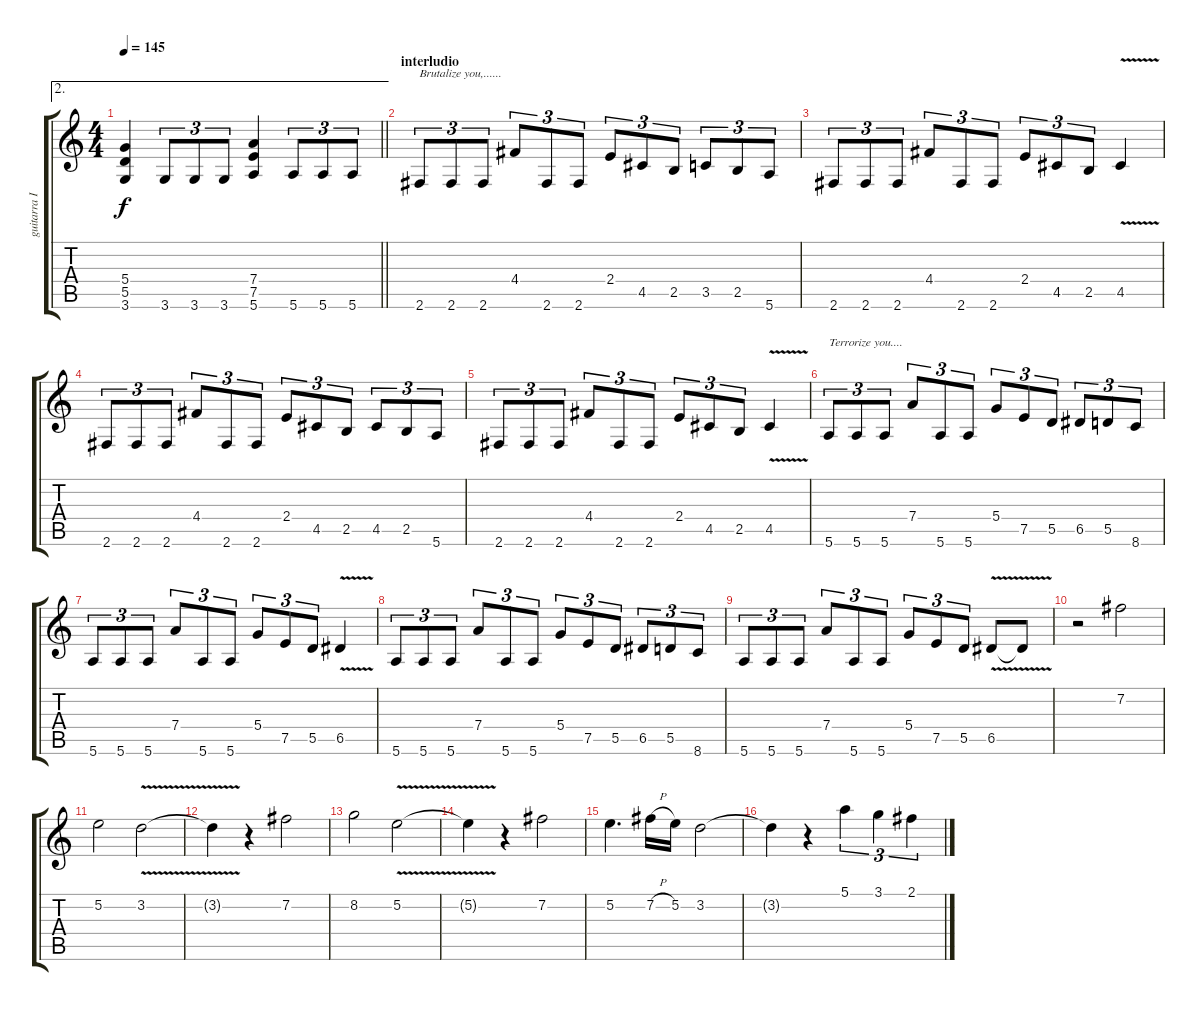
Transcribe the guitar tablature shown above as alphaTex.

\track ("guitarra I" "guitarra I") {instrument distortionguitar}
\staff {score tabs}
\tuning (E4 B3 G3 D3 A2 E2) {hide}
\ae 2
\ts (4 4)
\tempo 145
\clef g2
\barLineRight lightlight
\ks c
(5.4 5.5 3.6).4{dy f} 3.6.8{tu (3 2)} 3.6.8{tu (3 2)} 3.6.8{tu (3 2)} (7.4 7.5 5.6).4 5.6.8{tu (3 2)} 5.6.8{tu (3 2)} 5.6.8{tu (3 2)} |
\section ("" "interludio")
2.6.8{tu (3 2) txt "Brutalize you,......"} 2.6.8{tu (3 2)} 2.6.8{tu (3 2)} 4.4.8{tu (3 2)} 2.6.8{tu (3 2)} 2.6.8{tu (3 2)} 2.4.8{tu (3 2)} 4.5.8{tu (3 2)} 2.5.8{tu (3 2)} 3.5.8{tu (3 2)} 2.5.8{tu (3 2)} 5.6.8{tu (3 2)} |
2.6.8{tu (3 2)} 2.6.8{tu (3 2)} 2.6.8{tu (3 2)} 4.4.8{tu (3 2)} 2.6.8{tu (3 2)} 2.6.8{tu (3 2)} 2.4.8{tu (3 2)} 4.5.8{tu (3 2)} 2.5.8{tu (3 2)} 4.5{v}.4 |
2.6.8{tu (3 2)} 2.6.8{tu (3 2)} 2.6.8{tu (3 2)} 4.4.8{tu (3 2)} 2.6.8{tu (3 2)} 2.6.8{tu (3 2)} 2.4.8{tu (3 2)} 4.5.8{tu (3 2)} 2.5.8{tu (3 2)} 4.5.8{tu (3 2)} 2.5.8{tu (3 2)} 5.6.8{tu (3 2)} |
2.6.8{tu (3 2)} 2.6.8{tu (3 2)} 2.6.8{tu (3 2)} 4.4.8{tu (3 2)} 2.6.8{tu (3 2)} 2.6.8{tu (3 2)} 2.4.8{tu (3 2)} 4.5.8{tu (3 2)} 2.5.8{tu (3 2)} 4.5{v}.4 |
5.6.8{tu (3 2) txt "Terrorize you...."} 5.6.8{tu (3 2)} 5.6.8{tu (3 2)} 7.4.8{tu (3 2)} 5.6.8{tu (3 2)} 5.6.8{tu (3 2)} 5.4.8{tu (3 2)} 7.5.8{tu (3 2)} 5.5.8{tu (3 2)} 6.5.8{tu (3 2)} 5.5.8{tu (3 2)} 8.6.8{tu (3 2)} |
5.6.8{tu (3 2)} 5.6.8{tu (3 2)} 5.6.8{tu (3 2)} 7.4.8{tu (3 2)} 5.6.8{tu (3 2)} 5.6.8{tu (3 2)} 5.4.8{tu (3 2)} 7.5.8{tu (3 2)} 5.5.8{tu (3 2)} 6.5{v}.4 |
5.6.8{tu (3 2)} 5.6.8{tu (3 2)} 5.6.8{tu (3 2)} 7.4.8{tu (3 2)} 5.6.8{tu (3 2)} 5.6.8{tu (3 2)} 5.4.8{tu (3 2)} 7.5.8{tu (3 2)} 5.5.8{tu (3 2)} 6.5.8{tu (3 2)} 5.5.8{tu (3 2)} 8.6.8{tu (3 2)} |
5.6.8{tu (3 2)} 5.6.8{tu (3 2)} 5.6.8{tu (3 2)} 7.4.8{tu (3 2)} 5.6.8{tu (3 2)} 5.6.8{tu (3 2)} 5.4.8{tu (3 2)} 7.5.8{tu (3 2)} 5.5.8{tu (3 2)} 6.5{v}.8 6.5{v t}.8 |
r.2 7.2.2 |
5.2.2 3.2{v}.2 |
3.2{t}.4 r.4 7.2.2 |
8.2.2 5.2{v}.2 |
5.2{t}.4 r.4 7.2.2 |
5.2.4{d} 7.2{h}.16 5.2.16 3.2.2 |
3.2{t}.4 r.4 5.1.4{tu (3 2)} 3.1.4{tu (3 2)} 2.1.4{tu (3 2)}
